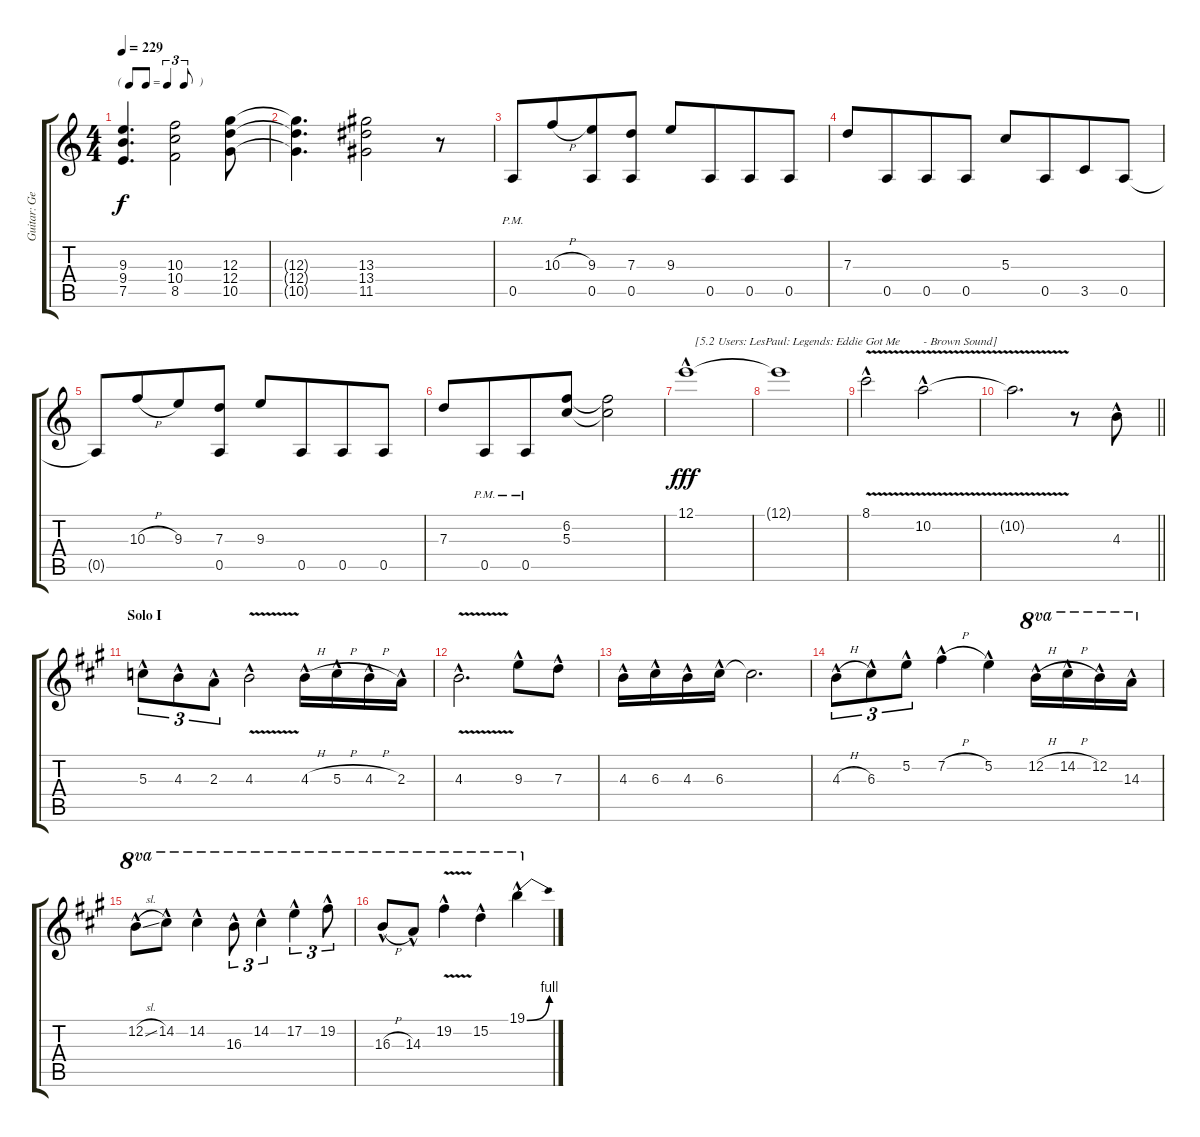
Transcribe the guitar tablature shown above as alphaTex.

\track ("Guitar: George" "Guitar: Ge") {instrument distortionguitar}
\staff {score tabs}
\tuning (E4 B3 G3 D3 A2 E2) {hide}
\ts (4 4)
\tf triplet8th
\tempo 229
\clef g2
\ks c
(9.3{t} 9.4{t} 7.5{t}).4{d dy f} (10.3 10.4 8.5).2 (12.3 12.4 10.5).8 |
(12.3{t} 12.4{t} 10.5{t}).4{d} (13.3 13.4 11.5).2 r.8 |
0.5{pm}.8 10.3{h}.8{beam merge} (9.3 0.5).8 (7.3 0.5).8 9.3.8 0.5.8{beam merge} 0.5.8 0.5.8 |
7.3.8 0.5.8{beam merge} 0.5.8 0.5.8 5.3.8 0.5.8{beam merge} 3.5.8 0.5.8 |
0.5{t}.8 10.3{h}.8{beam merge} 9.3.8 (7.3 0.5).8 9.3.8 0.5.8{beam merge} 0.5.8 0.5.8 |
7.3.8 0.5{pm}.8{beam merge} 0.5{pm}.8 (6.2 5.3).8 (6.2{t} 5.3{t}).2 |
12.1{hac}.1{txt "   [5.2 Users: LesPaul: Legends: Eddie Got Me" dy fff volume 16 instrument overdrivenguitar} |
12.1{t}.1 |
8.1{v hac}.2 10.2{v hac}.2{txt "- Brown Sound]"} |
\barLineRight lightlight
10.2{t}.2{d} r.8 4.3{hac}.8 |
\section ("" "Solo I")
\ks a
5.3{hac}.8{tu (3 2)} 4.3{hac}.8{tu (3 2)} 2.3{hac}.8{tu (3 2)} 4.3{v hac}.2 4.3{h hac}.16 5.3{h hac}.16 4.3{h hac}.16 2.3{hac}.16 |
4.3{v hac}.2{d} 9.3{hac}.8 7.3{hac}.8 |
4.3{hac}.16 6.3{hac}.16 4.3{hac}.16 6.3{hac}.16 6.3{t}.2{d} |
4.3{h hac}.8{tu (3 2)} 6.3{hac}.8{tu (3 2)} 5.2{hac}.8{tu (3 2)} 7.2{h hac}.4 5.2{hac}.4 12.2{h hac}.16{ot 8va} 14.2{h hac}.16{ot 8va} 12.2{hac}.16{ot 8va} 14.3{hac}.16{ot 8va} |
12.2{sl hac}.8{ot 8va} 14.2{hac}.8{ot 8va} 14.2{hac}.4{ot 8va} 16.3{hac}.8{tu (3 2) ot 8va} 14.2{hac}.4{tu (3 2) ot 8va} 17.2{hac}.4{tu (3 2) ot 8va} 19.2{hac}.8{tu (3 2) ot 8va} |
16.3{h hac}.8{ot 8va} 14.3{hac}.8{ot 8va} 19.2{v hac}.4{ot 8va} 15.2{hac}.4{ot 8va} 19.1{be (bend 0 0 60 4) hac}.4{ot 8va}
